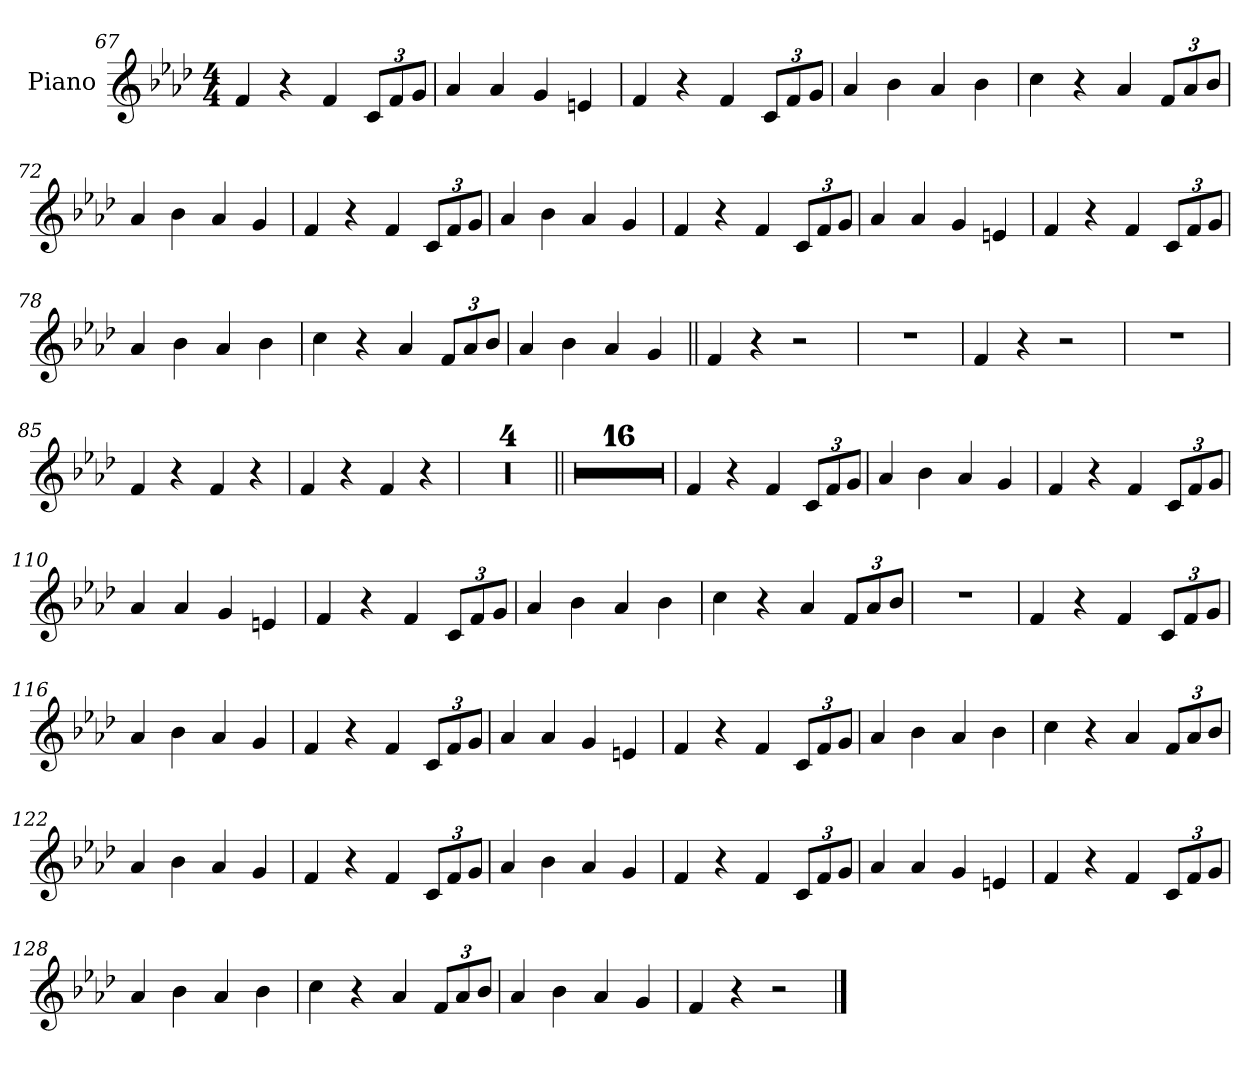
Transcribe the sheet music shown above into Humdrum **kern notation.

**kern
*part1
*staff1
*I"Piano
*I'Pno.
*clefG2
*k[b-e-a-d-]
*M4/4
=67
4f
4r
4f
*Xbrackettup
12cL
12f
12gJ
=68
4a-
4a-
4g
4en
=69
4f
4r
4f
12cL
12f
12gJ
=70
4a-
4b-
4a-
4b-
=71
4cc
4r
4a-
12fL
12a-
12b-J
=72
4a-
4b-
4a-
4g
=73
4f
4r
4f
12cL
12f
12gJ
=74
4a-
4b-
4a-
4g
=75
4f
4r
4f
12cL
12f
12gJ
=76
4a-
4a-
4g
4en
=77
4f
4r
4f
12cL
12f
12gJ
=78
4a-
4b-
4a-
4b-
=79
4cc
4r
4a-
12fL
12a-
12b-J
=80
4a-
4b-
4a-
4g
=81||
4f
4r
2r
=82
1r
=83
4f
4r
2r
=84
1r
=85
4f
4r
4f
4r
=86
4f
4r
4f
4r
=87
1r
=88
1r
=89
1r
=90
1r
=91||
1r
=92
1r
=93
1r
=94
1r
=95
1r
=96
1r
=97
1r
=98
1r
=99
1r
=100
1r
=101
1r
=102
1r
=103
1r
=104
1r
=105
1r
=106
1r
=107
4f
4r
4f
12cL
12f
12gJ
=108
4a-
4b-
4a-
4g
=109
4f
4r
4f
12cL
12f
12gJ
=110
4a-
4a-
4g
4en
=111
4f
4r
4f
12cL
12f
12gJ
=112
4a-
4b-
4a-
4b-
=113
4cc
4r
4a-
12fL
12a-
12b-J
=114
1r
=115
4f
4r
4f
12cL
12f
12gJ
=116
4a-
4b-
4a-
4g
=117
4f
4r
4f
12cL
12f
12gJ
=118
4a-
4a-
4g
4en
=119
4f
4r
4f
12cL
12f
12gJ
=120
4a-
4b-
4a-
4b-
=121
4cc
4r
4a-
12fL
12a-
12b-J
=122
4a-
4b-
4a-
4g
=123
4f
4r
4f
12cL
12f
12gJ
=124
4a-
4b-
4a-
4g
=125
4f
4r
4f
12cL
12f
12gJ
=126
4a-
4a-
4g
4en
=127
4f
4r
4f
12cL
12f
12gJ
=128
4a-
4b-
4a-
4b-
=129
4cc
4r
4a-
12fL
12a-
12b-J
=130
4a-
4b-
4a-
4g
=131
4f
4r
2r
==
*-
